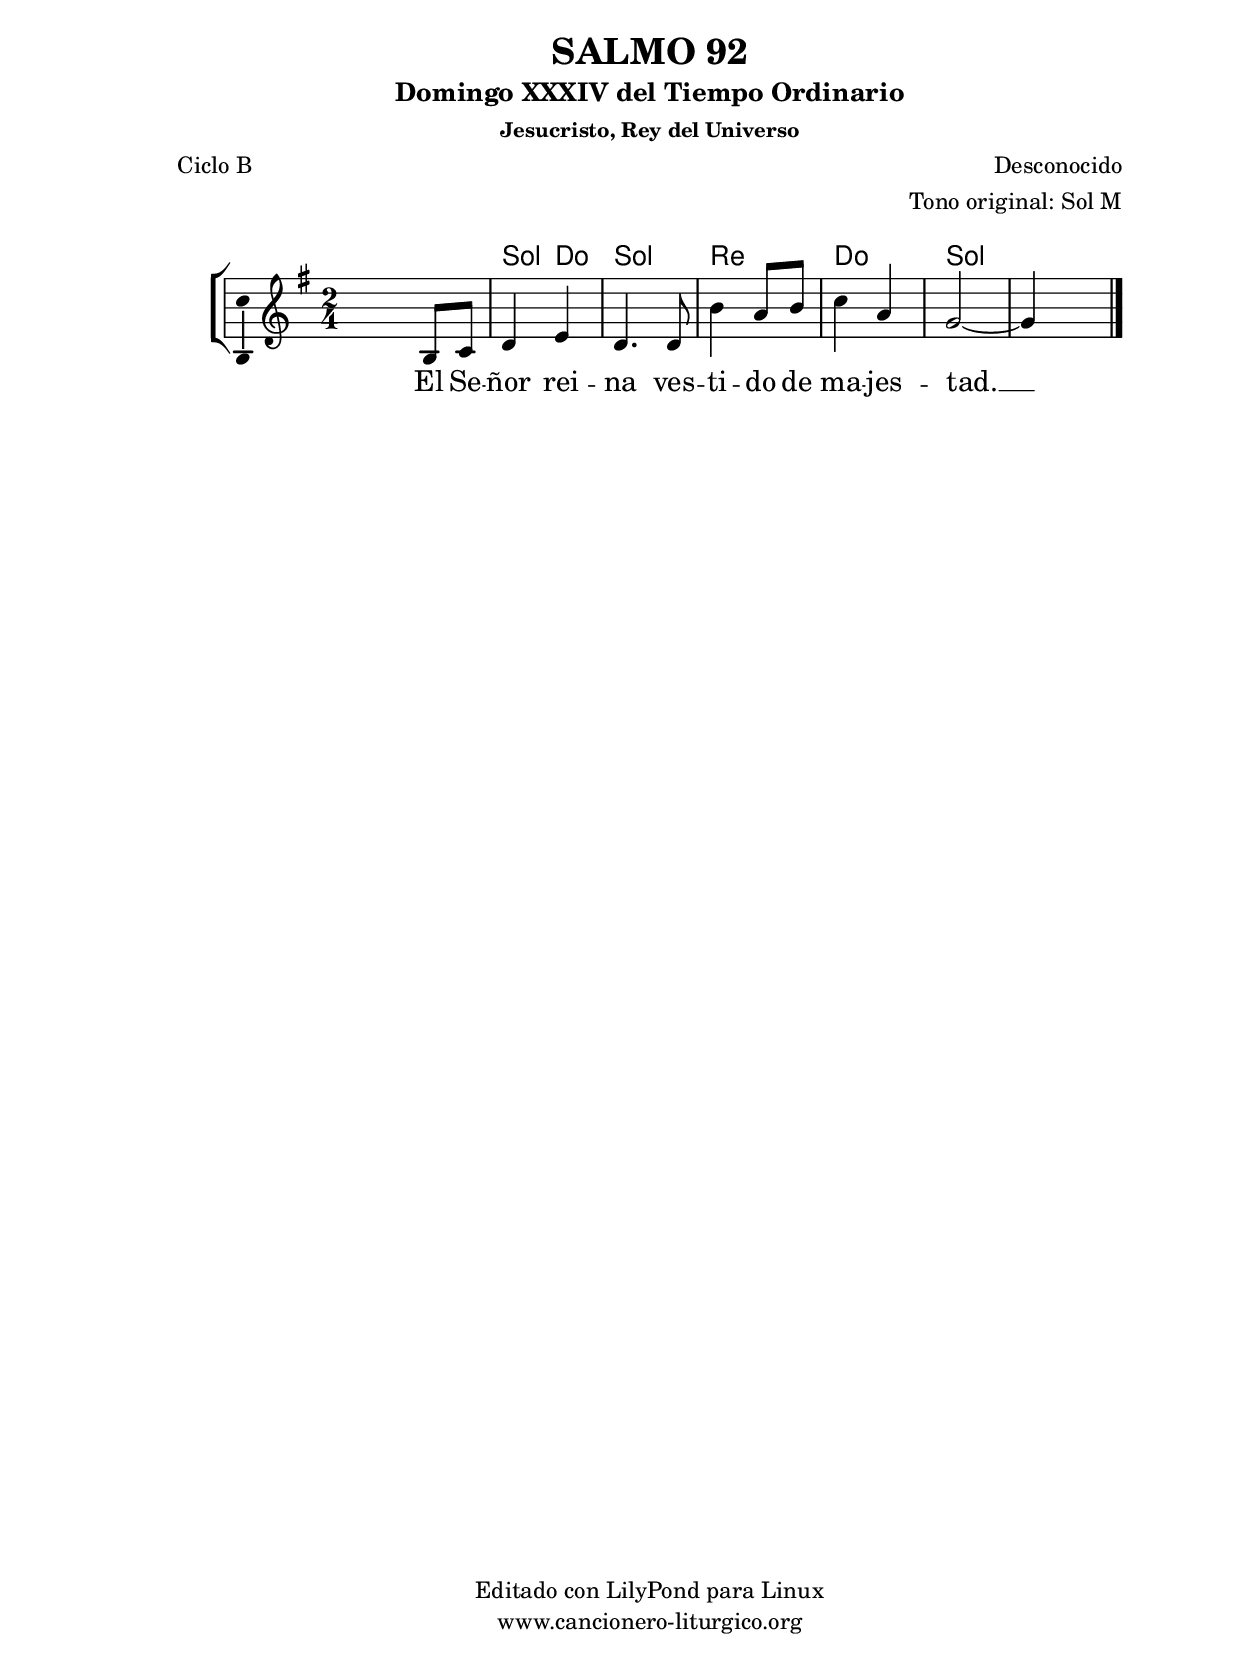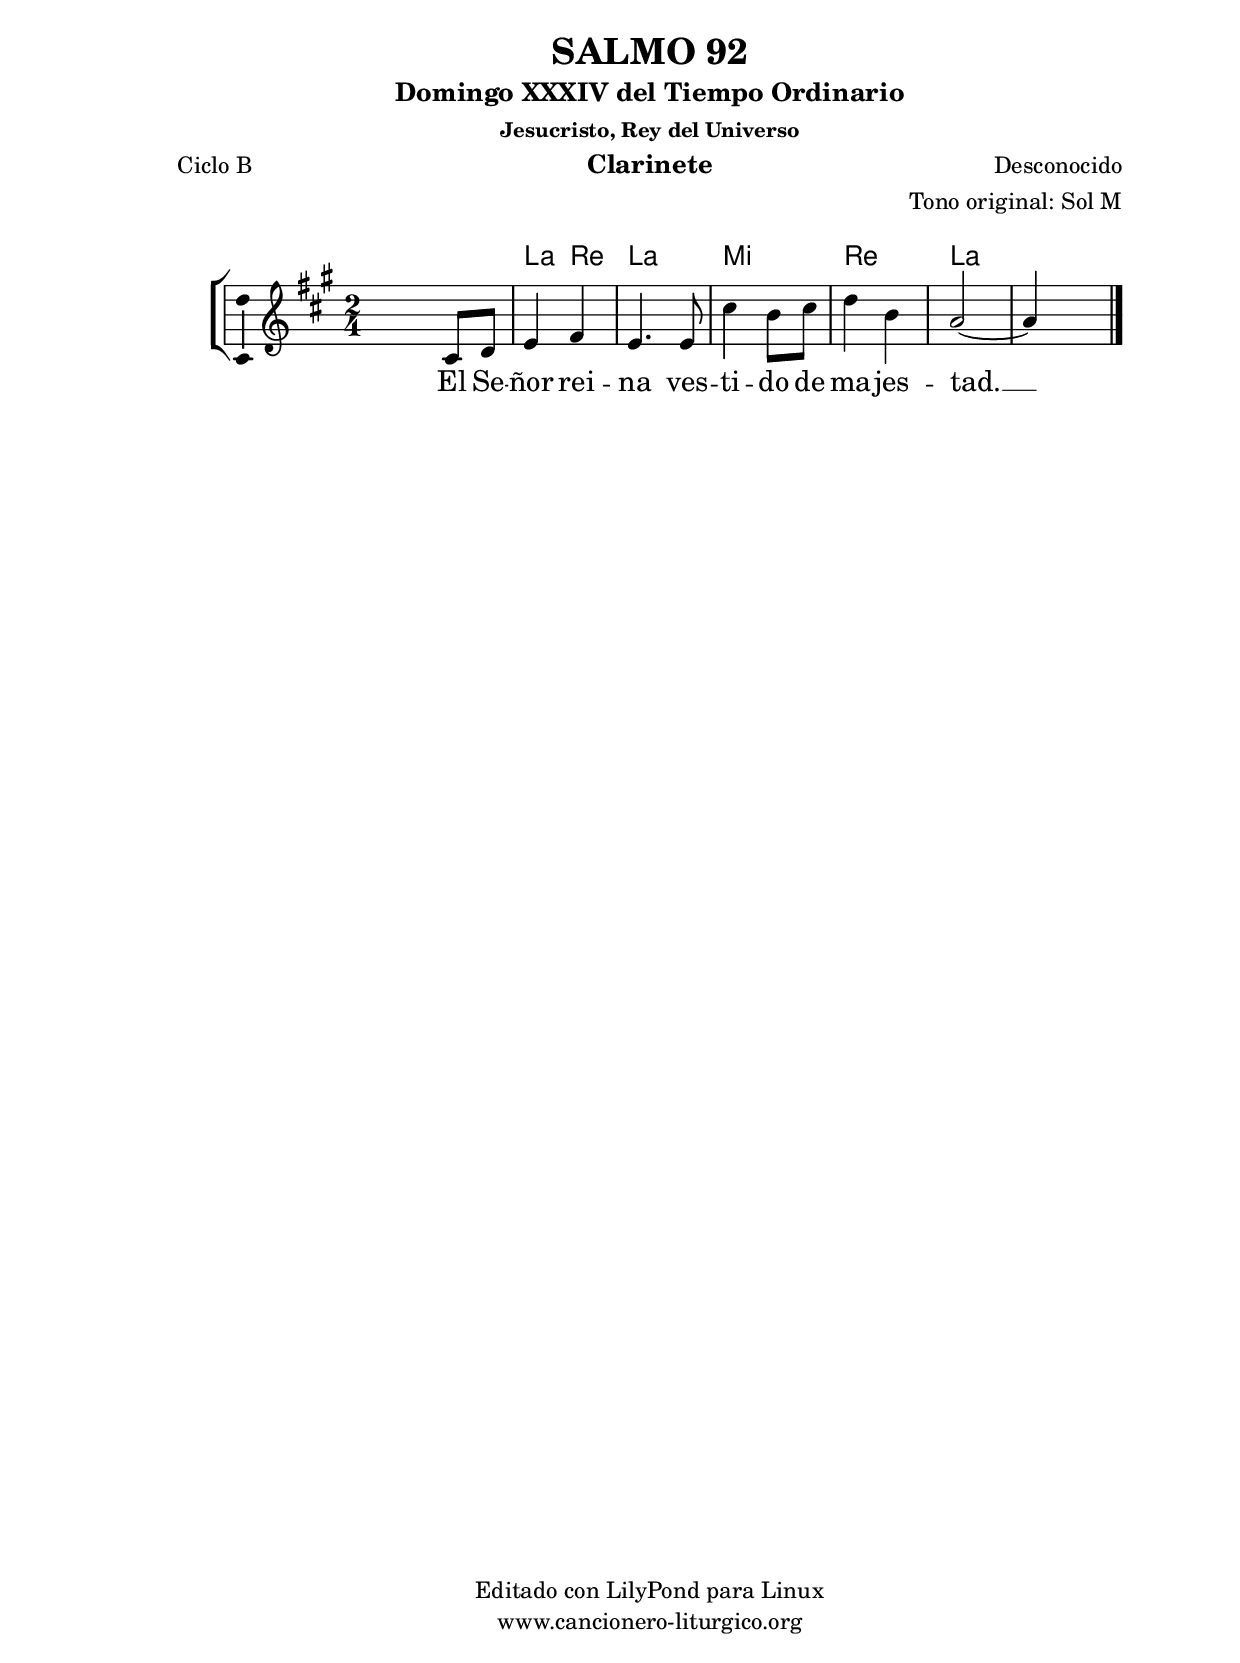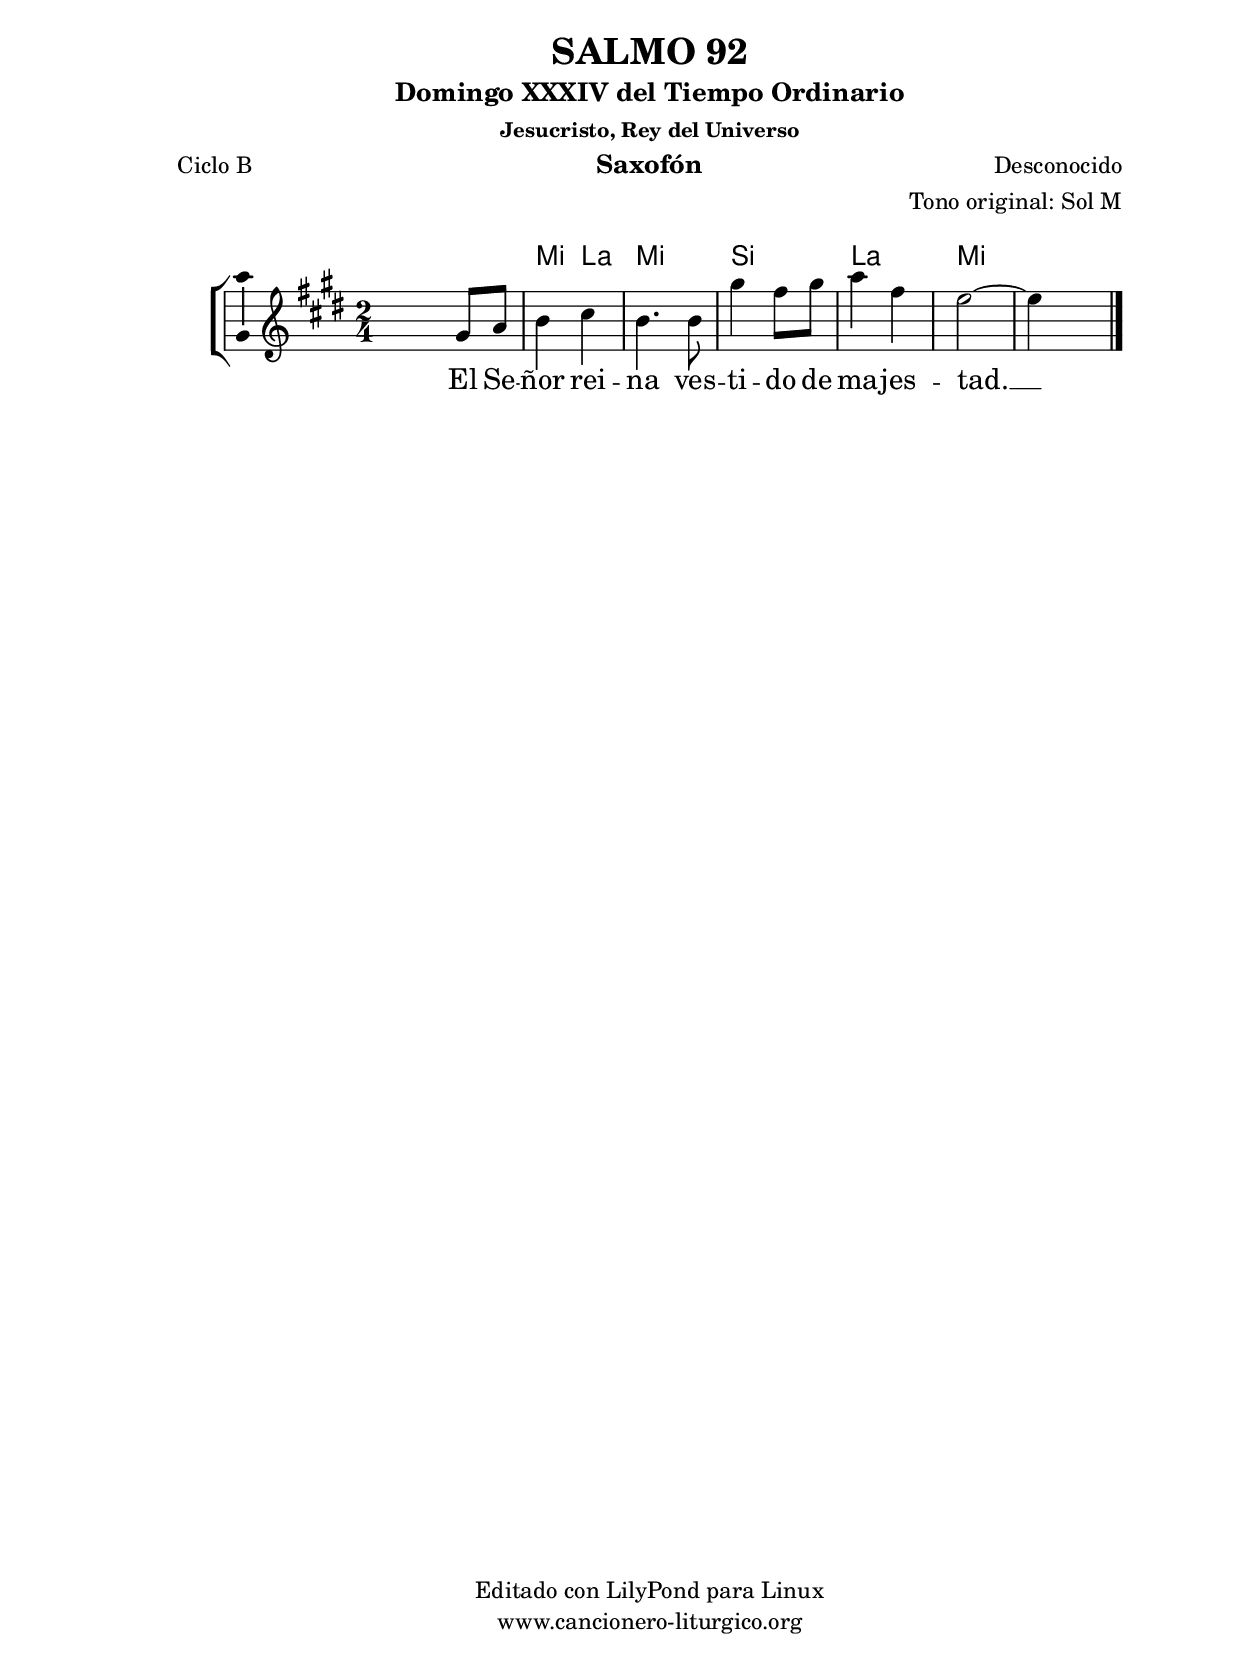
%
%para convertir .midi en .wav:
%timidity filename.midi -Ow -o finename.wav
%
%
%Para convertir de .wav a .mp3:
%lame -h -m j filename.wav
%
%
%para escuchar el midi:
%timidity nombrefichero.midi
%


%versión de lilypond para la que se ha escrito esta partitura:
\version "2.16.0"

	%Tamaño papel
	#(set-default-paper-size "a4")
	%Tamaño partitura
	#(set-global-staff-size 20)
	%No responde al pulsar sobre una nota
	#(ly:set-option 'point-and-click #f)

%parámetros del encabezamiento:
\header {
	title = "SALMO 92"
	subtitle = "Domingo XXXIV del Tiempo Ordinario"
	subsubtitle = "Jesucristo, Rey del Universo"
	composer = "Desconocido"
	poet = "Ciclo B"
	meter = ""
	arranger = "Tono original: Sol M"
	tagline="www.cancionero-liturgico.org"
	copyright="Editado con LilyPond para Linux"
	tiempo = "Ordinario"
	usos = "Salmo"
	letra = "El Señor reina vestido de majestad."
	}

%parámetros asociados al papel:
\paper  {
	oddHeaderMarkup = \markup {\fill-line { \on-the-fly #not-first-page \fromproperty #'header:title \on-the-fly #not-first-page \fromproperty #'header:composer }}
	evenHeaderMarkup = \markup {\fill-line { \fromproperty #'header:composer \fromproperty #'header:title }}
	#(set-paper-size "a4")
	print-page-number = ##f
	first-page-number = 1
	print-first-page-number = ##f
%	head-separation = 3.0 \cm
	top-margin = 2.0 \cm
	bottom-margin = 0.5\cm
%%%	bottom-margin = -1.0\cm
	left-margin = 3.0 \cm
	line-width = 16.0 \cm 
	indent = 8\mm
	interscoreline = 2.\mm
	between-system-space = 15\mm
%	para que las partituras no llenen la hoja:
	ragged-bottom = ##t
%	idem para la última hoja:
	ragged-last-bottom = ##f
%	para que las partituras llenen el ancho del papel:
	ragged-last = ##f
	after-title-space = 2.5 \cm
%page-count=1
%system-count=1

	%Flexible Vertical Spacing
%	markup-markup-spacing =
%	#'((basic-distance . 15) (minimum-distance . 15) (padding . 3))
	markup-system-spacing =
	#'((basic-distance . 15) (minimum-distance . 15) (padding . 3))
	system-system-spacing =
	#'((basic-distance . 15) (minimum-distance . 15) (padding . 3))
	score-system-spacing =
	#'((basic-distance . 15) (minimum-distance . 15) (padding . 5))
%	top-system-spacing = % header
%	#'((basic-distance . 8) (minimum-distance . 0) (padding . 3))
%	top-markup-spacing =
%	#'((basic-distance . 20) (minimum-distance . 20) (padding . 3))
	last-bottom-spacing = % footer
	#'((basic-distance . 5) (minimum-distance . 5) (padding . 3))
%	score-markup-spacing =
%	#'((basic-distance . 16) (minimum-distance . 13) (padding . 3))

	}


%parámetros que afectan a toda la partitura:
global =  {
	%clave de sol (G):
	\clef G
	%armadura:
%	\transpose g f
	\key g \major
	\tempo 4=90
	\set Score.tempoHideNote = ##t
	}


acordes = {
	\italianChords
	\chordmode {
%	\transpose g f
{

s2
g4 c g2 d c g
s2

	}
	}
}


melodia = 
%	\transpose g f
{
	\relative c'{

\time 2/4

s4 b8 c
d4 e
d4. d8
b'4 a8 b
c4 a
g2~
g4 s4

	\bar "|."
	}
	}


texto = \lyricmode {
El Se -- ñor rei -- na ves -- ti -- do de ma -- jes -- tad. __
	}


acordesStaff = \context ChordNames = acordesStaff <<
	\set chordChanges = ##t
	\acordes
	>>


vozStaff = \context Voice = vozStaff
\with {\consists "Ambitus_engraver"}
<<
%	\set Staff.instrumentName = ""
%	\set Staff.shortInstrumentName = ""
%	\set Staff.midiInstrument = #"clarinet"
%	\set Staff.midiInstrument = #"cello"
%	\set Staff.midiInstrument = #"flute"
	\set Staff.midiInstrument = #"electric guitar (jazz)"
%	\set Staff.midiInstrument = #"english horn"
%	\set Staff.midiInstrument = #"violin"
%	\set Staff.midiInstrument = #"glockenspiel"
	\set Staff.midiMinimumVolume = #0.7
	\set Staff.midiMaximumVolume = #0.9
	\global
	\melodia
	>>


textoStaff = \context Lyrics = textoStaff <<
	\lyricsto vozStaff \texto
	>>

\book {
	\score {
		\context ChoirStaff {
			\override StaffGroup.SystemStartBracket #'collapse-height = #1
			\override Score.SystemStartBar #'collapse-height = #1
			<<
			\acordesStaff
			\vozStaff
			\textoStaff
			>>
			}
		\layout {
	    		\context {
				\Lyrics
				\override LyricText #'font-size = #2
				}
	   		 \context {
				\Score
				%fontSize = #3
				\override StaffSymbol #'staff-space = #(magstep +3)
				%\override Beam #'thickness = #0.55
				%\override SpacingSpanner #'spacing-increment = #1.0
				%\override Slur #'height-limit = #1.5
				}
			}
		}
	\score {
		\unfoldRepeats
		\context ChoirStaff {
			<<
			\acordesStaff
			\vozStaff
			>>
			}
		\midi {
	  		\context {
	  			\Score
				tempoWholesPerMinute = #(ly:make-moment 70 4)
				}
			}
		}
	}

%Partitura para clarinete
#(define output-suffix "C")
\book {
	\header{
		instrument = "Clarinete"
		}
	\score {
		\context ChoirStaff {
			\override StaffGroup.SystemStartBracket #'collapse-height = #1
			\override Score.SystemStartBar #'collapse-height = #1
\transpose c d
			<<
			\acordesStaff
			\vozStaff
			\textoStaff
			>>
			}
		\layout {
	    		\context {
				\Lyrics
				\override LyricText #'font-size = #2
				}
	   		 \context {
				\Score
				%fontSize = #3
				\override StaffSymbol #'staff-space = #(magstep +3)
				%\override Beam #'thickness = #0.55
				%\override SpacingSpanner #'spacing-increment = #1.0
				%\override Slur #'height-limit = #1.5
				}
			}
		}
	}

%Partitura para saxofón
#(define output-suffix "S")
\book {
	\header{
		instrument = "Saxofón"
		}
	\score {
		\context ChoirStaff {
			\override StaffGroup.SystemStartBracket #'collapse-height = #1
			\override Score.SystemStartBar #'collapse-height = #1
\transpose c a
			<<
			\acordesStaff
			\vozStaff
			\textoStaff
			>>
			}
		\layout {
	    		\context {
				\Lyrics
				\override LyricText #'font-size = #2
				}
	   		 \context {
				\Score
				%fontSize = #3
				\override StaffSymbol #'staff-space = #(magstep +3)
				%\override Beam #'thickness = #0.55
				%\override SpacingSpanner #'spacing-increment = #1.0
				%\override Slur #'height-limit = #1.5
				}
			}
		}
	}

